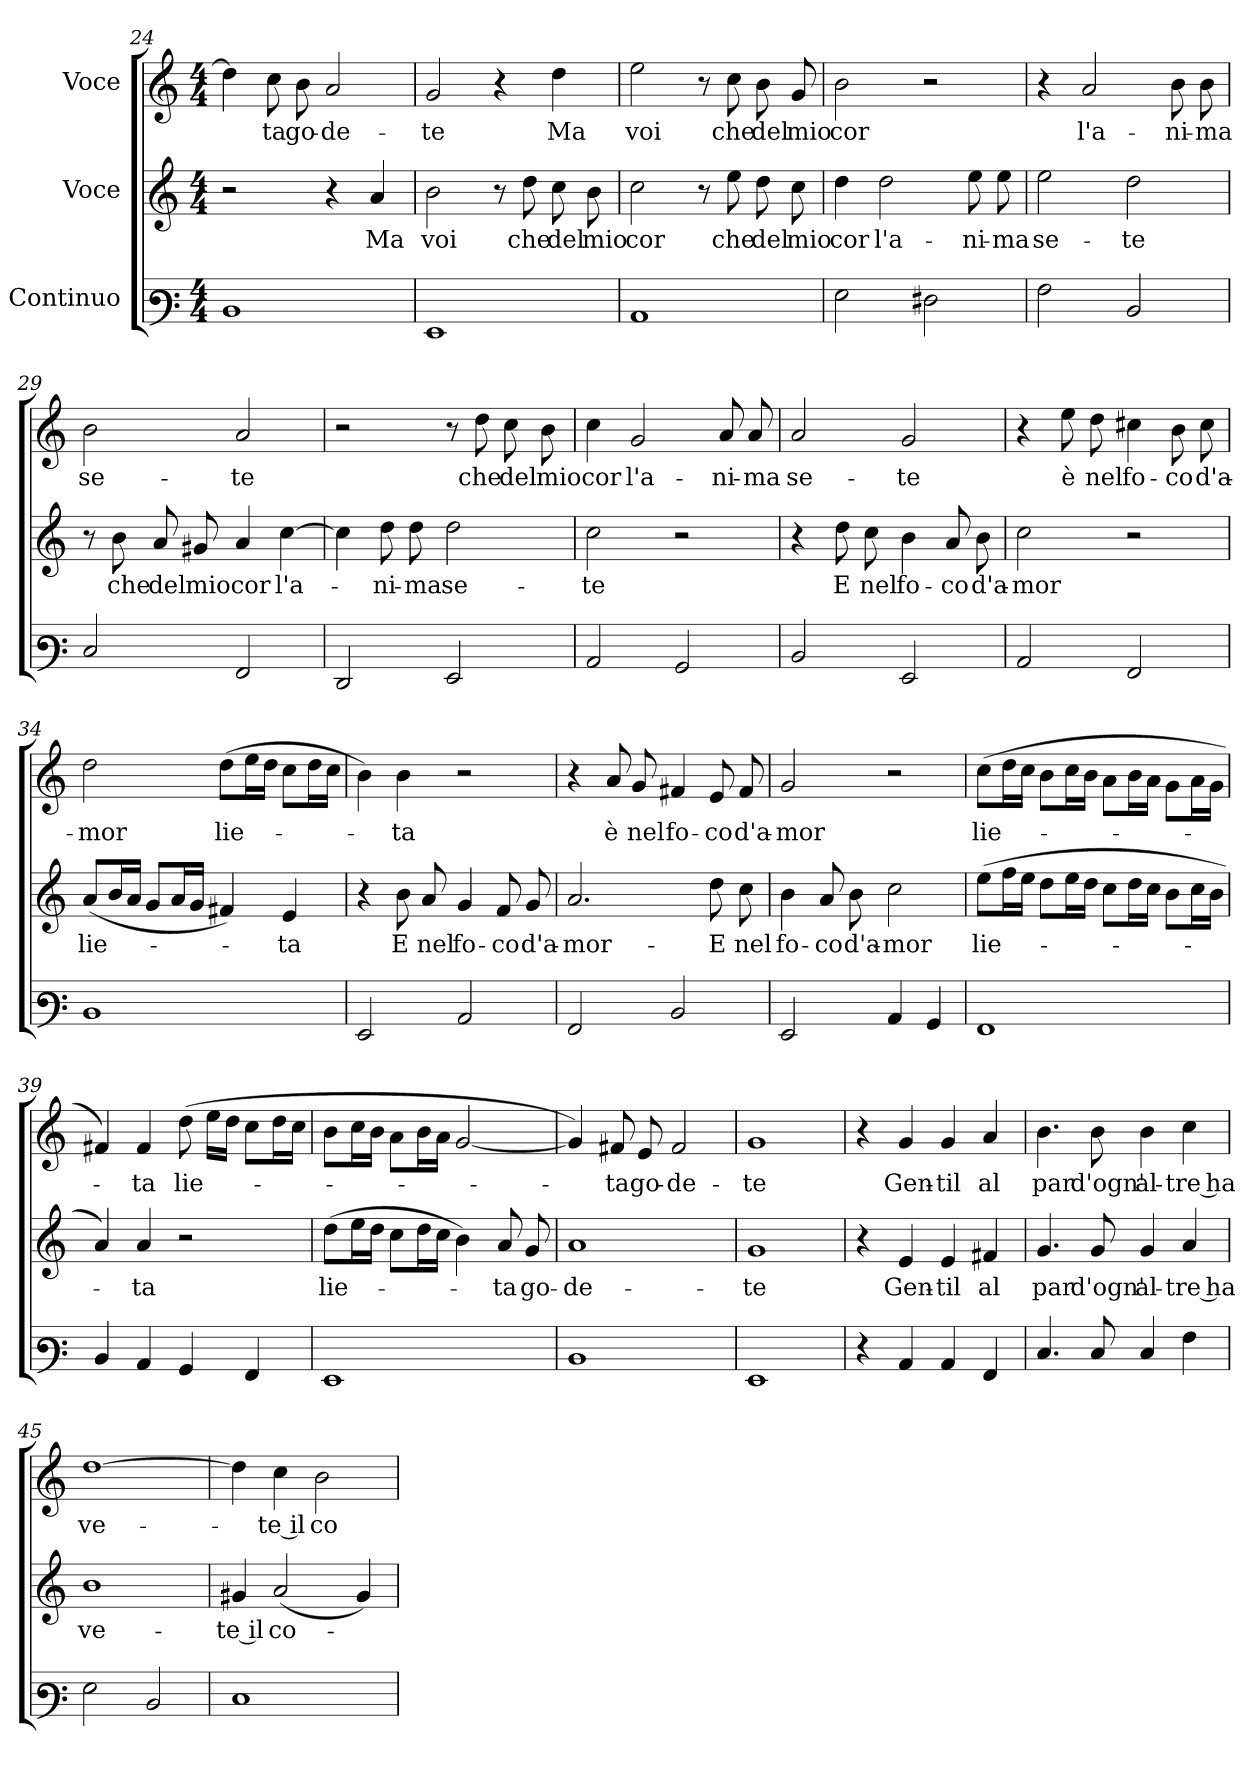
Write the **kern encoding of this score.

**kern	**kern	**text	**kern	**text
*part3	*part2	*part2	*part1	*part1
*staff3	*staff2	*staff2	*staff1	*staff1
*I"Continuo	*I"Voce	*	*I"Voce	*
!!LO:PB:g=z
*clefF3	*clefG2	*	*clefG2	*
*k[]	*k[]	*	*k[]	*
*M4/4	*M4/4	*	*M4/4	*
=24	=24	=24	=24	=24
1D	2r	.	4dd\]	.
!	!	!	!	!LO:LY:b
.	.	.	8cc\	-ta
!	!	!	!	!LO:LY:b
.	.	.	8b\	go-
!	!	!	!	!LO:LY:b
.	4r	.	2a/	-de-
!	!	!LO:LY:b	!	!
.	4a/	Ma	.	.
=25	=25	=25	=25	=25
!	!	!LO:LY:b	!	!LO:LY:b
1GG	2b\	voi	2g/	-te
.	8r	.	4r	.
!	!	!LO:LY:b	!	!
.	8dd\	che	.	.
!	!	!LO:LY:b	!	!LO:LY:b
.	8cc\	del	4dd\	Ma
!	!	!LO:LY:b	!	!
.	8b\	mio	.	.
=26	=26	=26	=26	=26
!	!	!LO:LY:b	!	!LO:LY:b
1C	2cc\	cor	2ee\	voi
.	8r	.	8r	.
!	!	!LO:LY:b	!	!LO:LY:b
.	8ee\	che	8cc\	che
!	!	!LO:LY:b	!	!LO:LY:b
.	8dd\	del	8b\	del
!	!	!LO:LY:b	!	!LO:LY:b
.	8cc\	mio	8g/	mio
=27	=27	=27	=27	=27
!	!	!LO:LY:b	!	!LO:LY:b
2G\	4dd\	cor	2b\	cor
!	!	!LO:LY:b	!	!
.	2dd\	l'a-	.	.
2F#X\	.	.	2r	.
!	!	!LO:LY:b	!	!
.	8ee\	-ni-	.	.
!	!	!LO:LY:b	!	!
.	8ee\	-ma	.	.
=28	=28	=28	=28	=28
!	!	!LO:LY:b	!	!
2A\	2ee\	se-	4r	.
!	!	!	!	!LO:LY:b
.	.	.	2a/	l'a-
!	!	!LO:LY:b	!	!
2D/	2dd\	-te	.	.
!	!	!	!	!LO:LY:b
.	.	.	8b\	-ni-
!	!	!	!	!LO:LY:b
.	.	.	8b\	-ma
=29	=29	=29	=29	=29
!	!	!	!	!LO:LY:b
2E/	8r	.	2b\	se-
!	!	!LO:LY:b	!	!
.	8b\	che	.	.
!	!	!LO:LY:b	!	!
.	8a/	del	.	.
!	!	!LO:LY:b	!	!
.	8g#X/	mio	.	.
!	!	!LO:LY:b	!	!LO:LY:b
2AA/	4a/	cor	2a/	-te
!	!	!LO:LY:b	!	!
.	[4cc\	l'a-	.	.
!!LO:LB:g=z
=30	=30	=30	=30	=30
2FF/	4cc\]	.	2r	.
!	!	!LO:LY:b	!	!
.	8dd\	-ni-	.	.
!	!	!LO:LY:b	!	!
.	8dd\	-ma	.	.
!	!	!LO:LY:b	!	!
2GG/	2dd\	se-	8r	.
!	!	!	!	!LO:LY:b
.	.	.	8dd\	che
!	!	!	!	!LO:LY:b
.	.	.	8cc\	del
!	!	!	!	!LO:LY:b
.	.	.	8b\	mio
=31	=31	=31	=31	=31
!	!	!LO:LY:b	!	!LO:LY:b
2C/	2cc\	-te	4cc\	cor
!	!	!	!	!LO:LY:b
.	.	.	2g/	l'a-
2BB/	2r	.	.	.
!	!	!	!	!LO:LY:b
.	.	.	8a/	-ni-
!	!	!	!	!LO:LY:b
.	.	.	8a/	-ma
=32	=32	=32	=32	=32
!	!	!	!	!LO:LY:b
2D/	4r	.	2a/	se-
!	!	!LO:LY:b	!	!
.	8dd\	E	.	.
!	!	!LO:LY:b	!	!
.	8cc\	nel	.	.
!	!	!LO:LY:b	!	!LO:LY:b
2GG/	4b\	fo-	2g/	-te
!	!	!LO:LY:b	!	!
.	8a/	-co	.	.
!	!	!LO:LY:b	!	!
.	8b\	d'a-	.	.
=33	=33	=33	=33	=33
!	!	!LO:LY:b	!	!
2C/	2cc\	-mor	4r	.
!	!	!	!	!LO:LY:b
.	.	.	8ee\	è
!	!	!	!	!LO:LY:b
.	.	.	8dd\	nel
!	!	!	!	!LO:LY:b
2AA/	2r	.	4cc#X\	fo-
!	!	!	!	!LO:LY:b
.	.	.	8b\	-co
!	!	!	!	!LO:LY:b
.	.	.	8cc#\	d'a-
=34	=34	=34	=34	=34
!	!	!LO:LY:b	!	!LO:LY:b
1D	(<8a/L	lie-	2dd\	-mor
.	16b/L	.	.	.
.	16a/JJ	.	.	.
.	8g/L	.	.	.
.	16a/L	.	.	.
.	16g/JJ	.	.	.
!	!	!	!	!LO:LY:b
.	4f#X/)	.	(>8dd\L	lie-
.	.	.	16ee\L	.
.	.	.	16dd\JJ	.
!	!	!LO:LY:b	!	!
.	4e/	-ta	8cc\L	.
.	.	.	16dd\L	.
.	.	.	16cc\JJ	.
!!LO:LB:g=z
=35	=35	=35	=35	=35
2GG/	4r	.	4b\)	.
!	!	!LO:LY:b	!	!LO:LY:b
.	8b\	E	4b\	-ta
!	!	!LO:LY:b	!	!
.	8a/	nel	.	.
!	!	!LO:LY:b	!	!
2C/	4g/	fo-	2r	.
!	!	!LO:LY:b	!	!
.	8f/	-co	.	.
!	!	!LO:LY:b	!	!
.	8g/	d'a-	.	.
=36	=36	=36	=36	=36
!	!	!LO:LY:b	!	!
2AA/	2.a/	-mor-	4r	.
!	!	!	!	!LO:LY:b
.	.	.	8a/	è
!	!	!	!	!LO:LY:b
.	.	.	8g/	nel
!	!	!	!	!LO:LY:b
2D/	.	.	4f#X/	fo-
!	!	!LO:LY:b	!	!LO:LY:b
.	8dd\	-E	8e/	-co
!	!	!LO:LY:b	!	!LO:LY:b
.	8cc\	nel	8f#/	d'a-
=37	=37	=37	=37	=37
!	!	!LO:LY:b	!	!LO:LY:b
2GG/	4b\	fo-	2g/	-mor
!	!	!LO:LY:b	!	!
.	8a/	-co	.	.
!	!	!LO:LY:b	!	!
.	8b\	d'a-	.	.
!	!	!LO:LY:b	!	!
4C/	2cc\	-mor	2r	.
4BB/	.	.	.	.
=38	=38	=38	=38	=38
!	!	!LO:LY:b	!	!LO:LY:b
1AA	(>8ee\L	lie-	(>8cc\L	lie-
.	16ff\L	.	16dd\L	.
.	16ee\JJ	.	16cc\JJ	.
.	8dd\L	.	8b\L	.
.	16ee\L	.	16cc\L	.
.	16dd\JJ	.	16b\JJ	.
.	8cc\L	.	8a\L	.
.	16dd\L	.	16b\L	.
.	16cc\JJ	.	16a\JJ	.
.	8b\L	.	8g\L	.
.	16cc\L	.	16a\L	.
.	16b\JJ	.	16g\JJ	.
=39	=39	=39	=39	=39
4D/	4a/)	.	4f#X/)	.
!	!	!LO:LY:b	!	!LO:LY:b
4C/	4a/	-ta	4f#/	-ta
!	!	!	!	!LO:LY:b
4BB/	2r	.	(>8dd\	lie-
.	.	.	16ee\LL	.
.	.	.	16dd\JJ	.
4AA/	.	.	8cc\L	.
.	.	.	16dd\L	.
.	.	.	16cc\JJ	.
!!LO:LB:g=z
=40	=40	=40	=40	=40
!	!	!LO:LY:b	!	!
1GG	(>8dd\L	lie-	8b\L	.
.	16ee\L	.	16cc\L	.
.	16dd\JJ	.	16b\JJ	.
.	8cc\L	.	8a\L	.
.	16dd\L	.	16b\L	.
.	16cc\JJ	.	16a\JJ	.
.	4b\)	.	[2g/	.
!	!	!LO:LY:b	!	!
.	8a/	-ta	.	.
!	!	!LO:LY:b	!	!
.	8g/	go-	.	.
=41	=41	=41	=41	=41
!	!	!LO:LY:b	!	!
1D	1a	-de-	4g/])	.
!	!	!	!	!LO:LY:b
.	.	.	8f#X/	-ta
!	!	!	!	!LO:LY:b
.	.	.	8e/	go-
!	!	!	!	!LO:LY:b
.	.	.	2f#/	-de-
=42	=42	=42	=42	=42
!	!	!LO:LY:b	!	!LO:LY:b
1GG	1g	-te	1g	-te
=43	=43	=43	=43	=43
4r	4r	.	4r	.
!	!	!LO:LY:b	!	!LO:LY:b
4C/	4e/	Gen-	4g/	Gen-
!	!	!LO:LY:b	!	!LO:LY:b
4C/	4e/	-til	4g/	-til
!	!	!LO:LY:b	!	!LO:LY:b
4AA/	4f#X/	al	4a/	al
=44	=44	=44	=44	=44
!	!	!LO:LY:b	!	!LO:LY:b
4.E/	4.g/	par	4.b\	par
!	!	!LO:LY:b	!	!LO:LY:b
8E/	8g/	d'ogn'	8b\	d'ogn'
!	!	!LO:LY:b	!	!LO:LY:b
4E/	4g/	al-	4b\	al-
!	!	!LO:LY:b	!	!LO:LY:b
4A\	4a/	-tre ha	4cc\	-tre ha
=45	=45	=45	=45	=45
!	!	!LO:LY:b	!	!LO:LY:b
2G\	1b	ve-	[1dd	ve-
2D/	.	.	.	.
=46	=46	=46	=46	=46
!	!	!LO:LY:b	!	!
1E	4g#X/	-te il	4dd\]	.
!	!	!LO:LY:b	!	!LO:LY:b
.	(<2a/	co-	4cc\	-te il
!	!	!	!	!LO:LY:b
.	.	.	2b\	co-
.	4g#/)	.	.	.
=	=	=	=	=
*-	*-	*-	*-	*-
